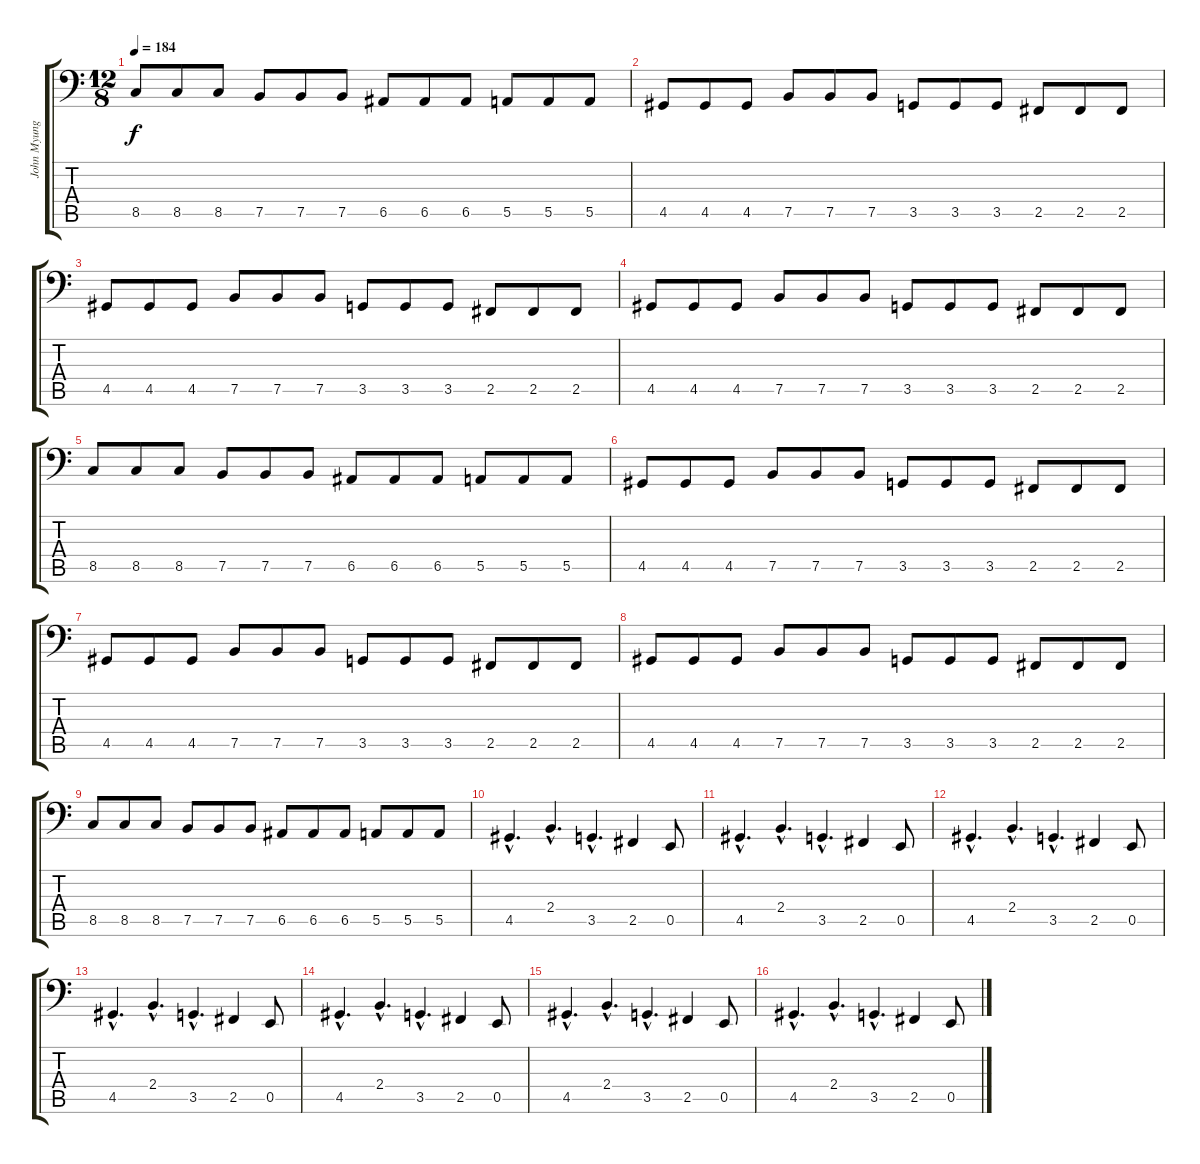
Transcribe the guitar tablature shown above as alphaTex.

\track ("John Myung - 6 Strings Bass" "John Myung") {instrument electricbassfinger}
\staff {score tabs}
\tuning (C3 G2 D2 A1 E1 B0) {hide}
\ts (12 8)
\tempo 184
\clef f4
\ks c
8.5.8{dy f} 8.5.8 8.5.8 7.5.8 7.5.8 7.5.8 6.5.8 6.5.8 6.5.8 5.5.8 5.5.8 5.5.8 |
4.5.8 4.5.8 4.5.8 7.5.8 7.5.8 7.5.8 3.5.8 3.5.8 3.5.8 2.5.8 2.5.8 2.5.8 |
4.5.8 4.5.8 4.5.8 7.5.8 7.5.8 7.5.8 3.5.8 3.5.8 3.5.8 2.5.8 2.5.8 2.5.8 |
4.5.8 4.5.8 4.5.8 7.5.8 7.5.8 7.5.8 3.5.8 3.5.8 3.5.8 2.5.8 2.5.8 2.5.8 |
8.5.8 8.5.8 8.5.8 7.5.8 7.5.8 7.5.8 6.5.8 6.5.8 6.5.8 5.5.8 5.5.8 5.5.8 |
4.5.8 4.5.8 4.5.8 7.5.8 7.5.8 7.5.8 3.5.8 3.5.8 3.5.8 2.5.8 2.5.8 2.5.8 |
4.5.8 4.5.8 4.5.8 7.5.8 7.5.8 7.5.8 3.5.8 3.5.8 3.5.8 2.5.8 2.5.8 2.5.8 |
4.5.8 4.5.8 4.5.8 7.5.8 7.5.8 7.5.8 3.5.8 3.5.8 3.5.8 2.5.8 2.5.8 2.5.8 |
8.5.8 8.5.8 8.5.8 7.5.8 7.5.8 7.5.8 6.5.8 6.5.8 6.5.8 5.5.8 5.5.8 5.5.8 |
4.5{hac}.4{d} 2.4{hac}.4{d} 3.5{hac}.4{d} 2.5.4 0.5.8 |
4.5{hac}.4{d} 2.4{hac}.4{d} 3.5{hac}.4{d} 2.5.4 0.5.8 |
4.5{hac}.4{d} 2.4{hac}.4{d} 3.5{hac}.4{d} 2.5.4 0.5.8 |
4.5{hac}.4{d} 2.4{hac}.4{d} 3.5{hac}.4{d} 2.5.4 0.5.8 |
4.5{hac}.4{d} 2.4{hac}.4{d} 3.5{hac}.4{d} 2.5.4 0.5.8 |
4.5{hac}.4{d} 2.4{hac}.4{d} 3.5{hac}.4{d} 2.5.4 0.5.8 |
4.5{hac}.4{d} 2.4{hac}.4{d} 3.5{hac}.4{d} 2.5.4 0.5.8
